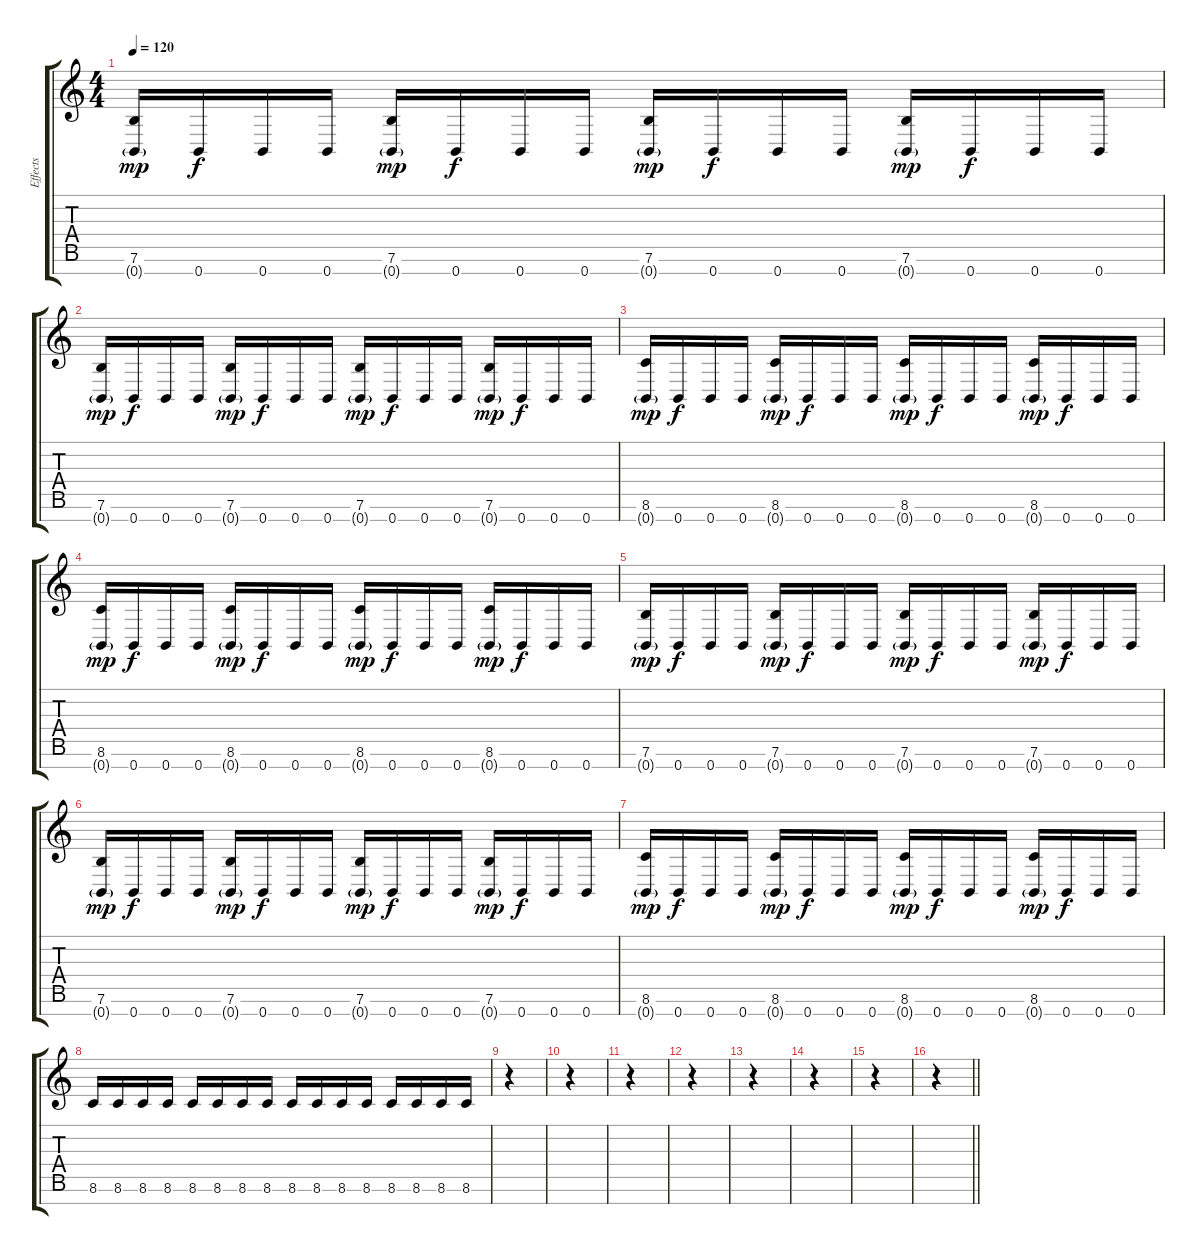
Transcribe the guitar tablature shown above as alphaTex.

\track ("Effects" "Effects") {instrument distortionguitar}
\staff {score tabs}
\tuning (E4 B3 G3 D3 A2 E2 B1) {hide}
\ts (4 4)
\tempo 120
\clef g2
\ks c
(7.6 0.7{g}).16{dy mp volume 2 instrument distortionguitar} 0.7.16{dy f} 0.7.16 0.7.16 (7.6 0.7{g}).16{dy mp} 0.7.16{dy f} 0.7.16 0.7.16 (7.6 0.7{g}).16{dy mp} 0.7.16{dy f} 0.7.16 0.7.16 (7.6 0.7{g}).16{dy mp} 0.7.16{dy f} 0.7.16 0.7.16 |
(7.6 0.7{g}).16{dy mp} 0.7.16{dy f} 0.7.16 0.7.16 (7.6 0.7{g}).16{dy mp} 0.7.16{dy f} 0.7.16 0.7.16 (7.6 0.7{g}).16{dy mp} 0.7.16{dy f} 0.7.16 0.7.16 (7.6 0.7{g}).16{dy mp} 0.7.16{dy f} 0.7.16 0.7.16 |
(8.6 0.7{g}).16{dy mp} 0.7.16{dy f} 0.7.16 0.7.16 (8.6 0.7{g}).16{dy mp} 0.7.16{dy f} 0.7.16 0.7.16 (8.6 0.7{g}).16{dy mp} 0.7.16{dy f} 0.7.16 0.7.16 (8.6 0.7{g}).16{dy mp} 0.7.16{dy f} 0.7.16 0.7.16 |
(8.6 0.7{g}).16{dy mp} 0.7.16{dy f} 0.7.16 0.7.16 (8.6 0.7{g}).16{dy mp} 0.7.16{dy f} 0.7.16 0.7.16 (8.6 0.7{g}).16{dy mp} 0.7.16{dy f} 0.7.16 0.7.16 (8.6 0.7{g}).16{dy mp} 0.7.16{dy f} 0.7.16 0.7.16 |
(7.6 0.7{g}).16{dy mp} 0.7.16{dy f} 0.7.16 0.7.16 (7.6 0.7{g}).16{dy mp} 0.7.16{dy f} 0.7.16 0.7.16 (7.6 0.7{g}).16{dy mp} 0.7.16{dy f} 0.7.16 0.7.16 (7.6 0.7{g}).16{dy mp} 0.7.16{dy f} 0.7.16 0.7.16 |
(7.6 0.7{g}).16{dy mp} 0.7.16{dy f} 0.7.16 0.7.16 (7.6 0.7{g}).16{dy mp} 0.7.16{dy f} 0.7.16 0.7.16 (7.6 0.7{g}).16{dy mp} 0.7.16{dy f} 0.7.16 0.7.16 (7.6 0.7{g}).16{dy mp} 0.7.16{dy f} 0.7.16 0.7.16 |
(8.6 0.7{g}).16{dy mp} 0.7.16{dy f} 0.7.16 0.7.16 (8.6 0.7{g}).16{dy mp} 0.7.16{dy f} 0.7.16 0.7.16 (8.6 0.7{g}).16{dy mp} 0.7.16{dy f} 0.7.16 0.7.16 (8.6 0.7{g}).16{dy mp} 0.7.16{dy f} 0.7.16 0.7.16 |
8.6.16{volume 13} 8.6.16 8.6.16 8.6.16 8.6.16 8.6.16 8.6.16 8.6.16 8.6.16 8.6.16 8.6.16 8.6.16 8.6.16 8.6.16 8.6.16 8.6.16 |
r.4 |
r.4 |
r.4 |
r.4 |
r.4 |
r.4 |
r.4 |
\barLineRight lightlight
r.4
